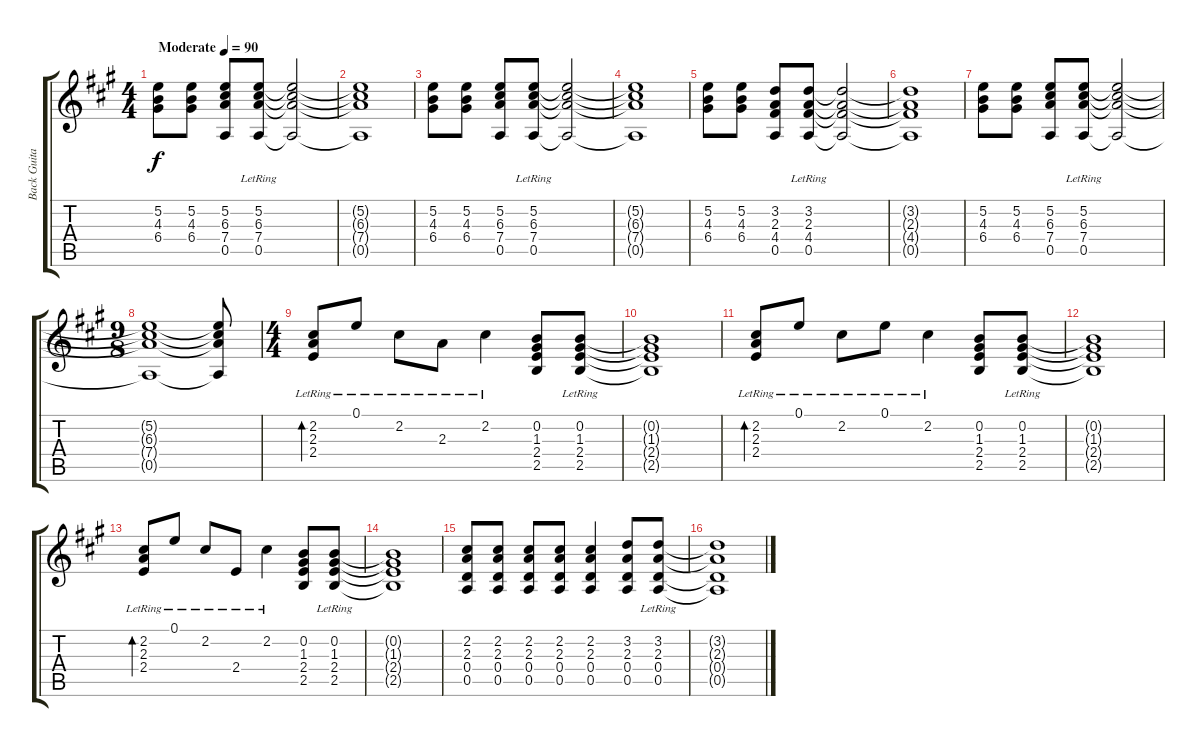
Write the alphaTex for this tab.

\track ("Back Guitar" "Back Guita") {instrument electricguitarjazz}
\staff {score tabs}
\tuning (E4 B3 G3 D3 A2 E2) {hide}
\ts (4 4)
\tempo (90 "Moderate")
\clef g2
\ks a
(5.2 4.3 6.4).8{dy f instrument electricguitarjazz} (5.2 4.3 6.4).8 (5.2 6.3 7.4 0.5).8 (5.2{lr} 6.3{lr} 7.4{lr} 0.5).8 (5.2{t} 6.3{t} 7.4{t} 0.5{t}).2 |
(5.2{t} 6.3{t} 7.4{t} 0.5{t}).1 |
(5.2 4.3 6.4).8 (5.2 4.3 6.4).8 (5.2 6.3 7.4 0.5).8 (5.2{lr} 6.3{lr} 7.4{lr} 0.5).8 (5.2{t} 6.3{t} 7.4{t} 0.5{t}).2 |
(5.2{t} 6.3{t} 7.4{t} 0.5{t}).1 |
(5.2 4.3 6.4).8 (5.2 4.3 6.4).8 (3.2 2.3 4.4 0.5).8 (3.2{lr} 2.3{lr} 4.4{lr} 0.5).8 (3.2{t} 2.3{t} 4.4{t} 0.5{t}).2 |
(3.2{t} 2.3{t} 4.4{t} 0.5{t}).1 |
(5.2 4.3 6.4).8 (5.2 4.3 6.4).8 (5.2 6.3 7.4 0.5).8 (5.2{lr} 6.3{lr} 7.4{lr} 0.5).8 (5.2{t} 6.3{t} 7.4{t} 0.5{t}).2 |
\ts (9 8)
(5.2{t} 6.3{t} 7.4{t} 0.5{t}).1 (5.2{t} 6.3{t} 7.4{t} 0.5{t}).8 |
\ts (4 4)
(2.2{lr} 2.3{lr} 2.4{lr}).8{bd 60} 0.1{lr}.8 2.2{lr}.8 2.3{lr}.8 2.2{lr}.4 (0.2 1.3 2.4 2.5).8 (0.2 1.3 2.4{lr} 2.5).8 |
(0.2{t} 1.3{t} 2.4{t} 2.5{t}).1 |
(2.2{lr} 2.3{lr} 2.4{lr}).8{bd 60} 0.1{lr}.8 2.2{lr}.8 0.1{lr}.8 2.2{lr}.4 (0.2 1.3 2.4 2.5).8 (0.2 1.3 2.4{lr} 2.5).8 |
(0.2{t} 1.3{t} 2.4{t} 2.5{t}).1 |
(2.2{lr} 2.3{lr} 2.4{lr}).8{bd 60} 0.1{lr}.8 2.2{lr}.8 2.4{lr}.8 2.2{lr}.4 (0.2 1.3 2.4 2.5).8 (0.2 1.3 2.4{lr} 2.5).8 |
(0.2{t} 1.3{t} 2.4{t} 2.5{t}).1 |
(2.2 2.3 0.4 0.5).8 (2.2 2.3 0.4 0.5).8 (2.2 2.3 0.4 0.5).8 (2.2 2.3 0.4 0.5).8 (2.2 2.3 0.4 0.5).4 (3.2 2.3 0.4 0.5).8 (3.2{lr} 2.3{lr} 0.4{lr} 0.5).8 |
(3.2{t} 2.3{t} 0.4{t} 0.5{t}).1
